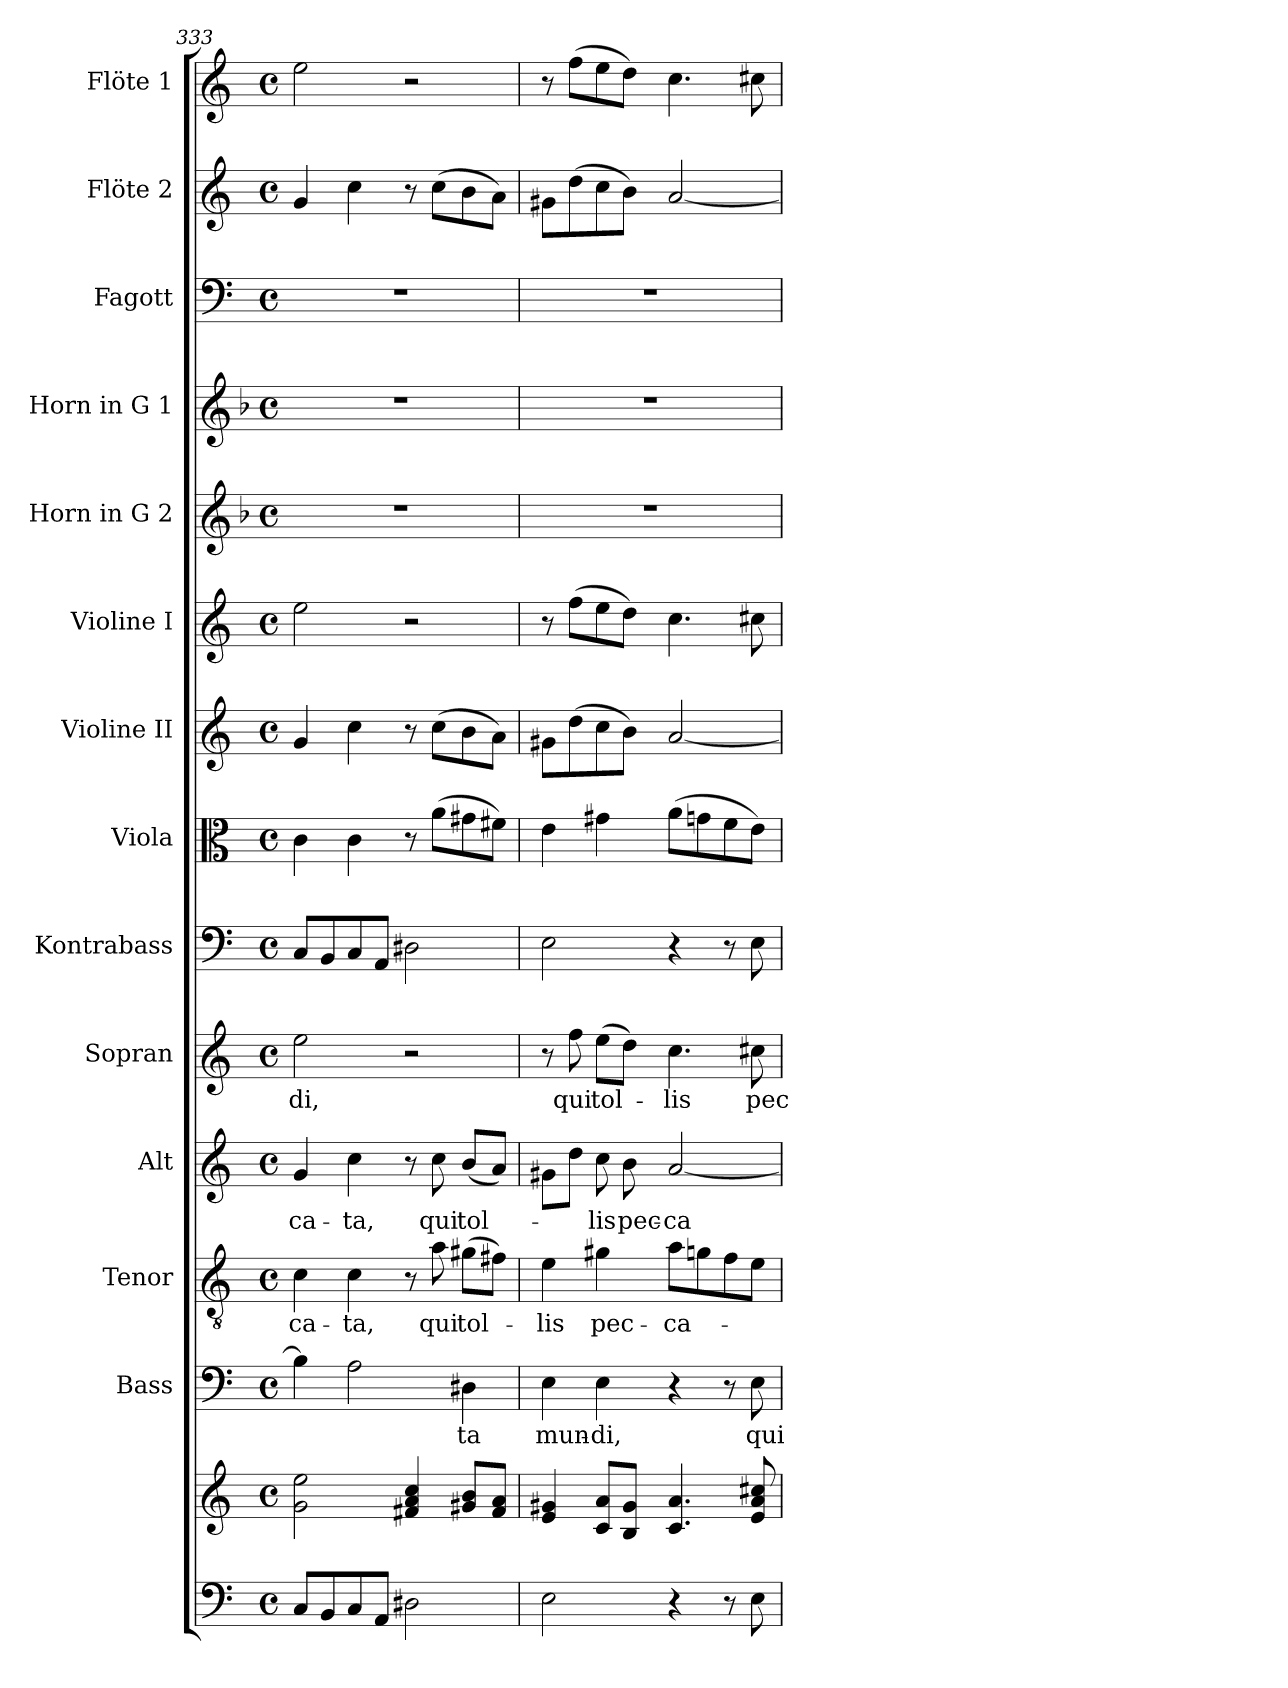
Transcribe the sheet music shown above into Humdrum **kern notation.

**kern	**kern	**kern	**text	**kern	**text	**kern	**text	**kern	**text	**kern	**kern	**kern	**kern	**kern	**kern	**kern	**kern	**kern
*part14	*part14	*part13	*part13	*part12	*part12	*part11	*part11	*part10	*part10	*part9	*part8	*part7	*part6	*part5	*part4	*part3	*part2	*part1
*staff15	*staff14	*staff13	*staff13	*staff12	*staff12	*staff11	*staff11	*staff10	*staff10	*staff9	*staff8	*staff7	*staff6	*staff5	*staff4	*staff3	*staff2	*staff1
*	*	*I"Bass	*	*I"Tenor	*	*I"Alt	*	*I"Sopran	*	*I"Kontrabass	*I"Viola	*I"Violine II	*I"Violine I	*I"Horn in G 2	*I"Horn in G 1	*I"Fagott	*I"Flöte 2	*I"Flöte 1
*	*	*I'B.	*	*I'T.	*	*I'A.	*	*I'S.	*	*I'Kb.	*I'Vla.	*I'Vl. II	*I'Vl. I	*	*	*I'Fg.	*I'Fl. 2	*I'Fl. 1
*clefF4	*clefG2	*clefF4	*	*clefGv2	*	*clefG2	*	*clefG2	*	*clefF4	*clefC3	*clefG2	*clefG2	*clefG2	*clefG2	*clefF4	*clefG2	*clefG2
*	*	*	*	*	*	*	*	*	*	*ITrd7c12	*	*	*	*ITrd3c5	*ITrd3c5	*	*	*
*k[]	*k[]	*k[]	*	*k[]	*	*k[]	*	*k[]	*	*k[]	*k[]	*k[]	*k[]	*k[]	*k[]	*k[]	*k[]	*k[]
*C:	*C:	*C:	*	*C:	*	*C:	*	*C:	*	*C:	*C:	*C:	*C:	*C:	*C:	*C:	*C:	*C:
*M4/4	*M4/4	*M4/4	*	*M4/4	*	*M4/4	*	*M4/4	*	*M4/4	*M4/4	*M4/4	*M4/4	*M4/4	*M4/4	*M4/4	*M4/4	*M4/4
*met(c)	*met(c)	*met(c)	*	*met(c)	*	*met(c)	*	*met(c)	*	*met(c)	*met(c)	*met(c)	*met(c)	*met(c)	*met(c)	*met(c)	*met(c)	*met(c)
=333	=333	=333	=333	=333	=333	=333	=333	=333	=333	=333	=333	=333	=333	=333	=333	=333	=333	=333
!	!	!	!	!	!LO:LY:b	!	!LO:LY:b	!	!LO:LY:b	!	!	!	!	!	!	!	!	!
8C/L	2g\ 2ee\	4B\]	.	4c\	-ca-	4g/	-ca-	2ee\	-di,	8CC/L	4c\	4g/	2ee\	1r	1r	1r	4g/	2ee\
8BB/	.	.	.	.	.	.	.	.	.	8BBB/	.	.	.	.	.	.	.	.
!	!	!	!	!	!LO:LY:b	!	!LO:LY:b	!	!	!	!	!	!	!	!	!	!	!
8C/	.	2A\	.	4c\	-ta,	4cc\	-ta,	.	.	8CC/	4c\	4cc\	.	.	.	.	4cc\	.
8AA/J	.	.	.	.	.	.	.	.	.	8AAA/J	.	.	.	.	.	.	.	.
2D#X\	4f#X/ 4a/ 4cc/	.	.	8r	.	8r	.	2r	.	2DD#X\	8r	8r	2r	.	.	.	8r	2r
!	!	!	!	!	!LO:LY:b	!	!LO:LY:b	!	!	!	!	!	!	!	!	!	!	!
.	.	.	.	8a\	qui	8cc\	qui	.	.	.	(>8a\L	(>8cc\L	.	.	.	.	(>8cc\L	.
!	!	!	!LO:LY:b	!	!LO:LY:b	!	!LO:LY:b	!	!	!	!	!	!	!	!	!	!	!
.	8g#X/ 8b/L	4D#X\	-ta	(>8g#X\L	tol-	(<8b/L	tol-	.	.	.	8g#X\	8b\	.	.	.	.	8b\	.
.	8f#/ 8a/J	.	.	8f#X\J)	.	8a/J)	.	.	.	.	8f#X\J)	8a\J)	.	.	.	.	8a\J)	.
=334	=334	=334	=334	=334	=334	=334	=334	=334	=334	=334	=334	=334	=334	=334	=334	=334	=334	=334
!	!	!	!LO:LY:b	!	!LO:LY:b	!	!	!	!	!	!	!	!	!	!	!	!	!
2E\	4e/ 4g#X/	4E\	mun-	4e\	-lis	8g#X\L	.	8r	.	2EE\	4e\	8g#X\L	8r	1r	1r	1r	8g#X\L	8r
!	!	!	!	!	!	!	!	!	!LO:LY:b	!	!	!	!	!	!	!	!	!
.	.	.	.	.	.	8dd\J	.	8ff\	qui	.	.	(>8dd\	(>8ff\L	.	.	.	(>8dd\	(>8ff\L
!	!	!	!LO:LY:b	!	!LO:LY:b	!	!LO:LY:b	!	!LO:LY:b	!	!	!	!	!	!	!	!	!
.	8c/ 8a/L	4E\	-di,	4g#X\	pec-	8cc\	-lis	(>8ee\L	tol-	.	4g#X\	8cc\	8ee\	.	.	.	8cc\	8ee\
!	!	!	!	!	!	!	!LO:LY:b	!	!	!	!	!	!	!	!	!	!	!
.	8B/ 8g#/J	.	.	.	.	8b\	pec-	8dd\J)	.	.	.	8b\J)	8dd\J)	.	.	.	8b\J)	8dd\J)
!	!	!	!	!	!LO:LY:b	!	!LO:LY:b	!	!LO:LY:b	!	!	!	!	!	!	!	!	!
4r	4.c/ 4.a/	4r	.	8a\L	-ca-	[2a/	-ca-	4.cc\	-lis	4r	(>8a\L	[2a/	4.cc\	.	.	.	[2a/	4.cc\
.	.	.	.	8gn\	.	.	.	.	.	.	8gn\	.	.	.	.	.	.	.
8r	.	8r	.	8f\	.	.	.	.	.	8r	8f\	.	.	.	.	.	.	.
!	!	!	!LO:LY:b	!	!	!	!	!	!LO:LY:b	!	!	!	!	!	!	!	!	!
8E\	8e/ 8a/ 8cc#X/	8E\	qui	8e\J	.	.	.	8cc#X\	pec-	8EE\	8e\J)	.	8cc#X\	.	.	.	.	8cc#X\
=	=	=	=	=	=	=	=	=	=	=	=	=	=	=	=	=	=	=
*-	*-	*-	*-	*-	*-	*-	*-	*-	*-	*-	*-	*-	*-	*-	*-	*-	*-	*-
